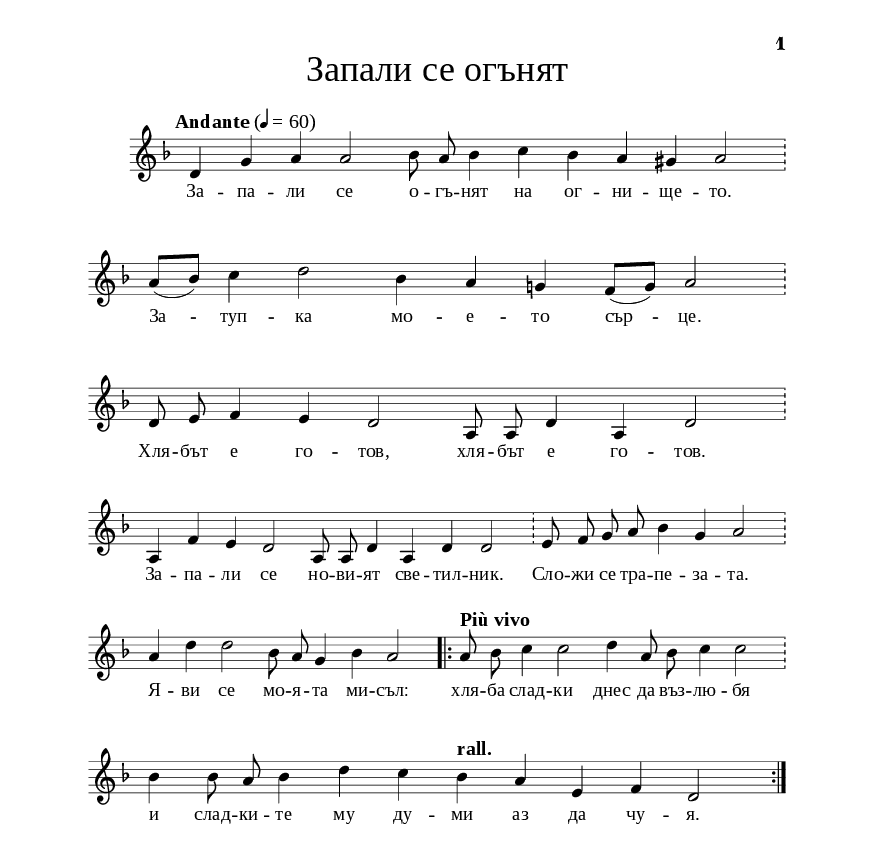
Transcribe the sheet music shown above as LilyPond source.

\version "2.24.4"

% include paper part and global functions
\include "include/globals.ily"

\bookpart {
  \label #'ref097
  \tocItem \markup "Запали се огънят"
  \include "include/bookpart-paper.ily"
  \score {
    \include "include/score-layout.ily"

    \new Voice \absolute  {
      \clef treble
      \key d \minor
      \tempoFunc "Andante" 4 "60"
      \omit Score.TimeSignature
      \cadenzaOn % allows custom bar lines
      \autoBeamOff

      d'4 g'4 a' a'2 bes'8 a' bes'4 c'' bes' a'4 gis' a'2 \bar"!" \break

      a'8 [( bes' )]  c''4 d''2  bes'4 a' g' f'8 [( g' )]  a'2 \bar"!" \break

      d'8 e' f'4 e' d'2 a8 a d'4 a d'2 \bar"!" \break

      a4  f'4 e' d'2 a8 a d'4 a d'4 d'2  \bar"!"

      e'8 f' g' a' bes'4 g' a'2 \bar"!" \break

      a'4 d''4 d''2 bes'8 a' g'4 bes'4 a'2

      \bar ".|:" \tempo "Più vivo" a'8 bes' c''4 c''2 d''4 a'8 bes' c''4 c''2  \bar "!"\break

      bes'4  bes'8 a' bes'4 d''  c''4 \tempo"rall." bes' a' e' f'4 d'2 \bar ":|."
    }

    \addlyrics {
      За -- па --
      ли се о -- гъ -- нят на ог -- ни -- ще -- то.
      За -- туп -- ка мо -- е -- то сър -- це. Хля --
      бът е го -- тов, хля -- бът е го -- тов. За --
      па -- ли се но -- ви -- ят све -- тил -- ник.
      Сло -- жи се тра -- пе -- за -- та. Я -- ви се
      мо -- я -- та ми -- съл: хля -- ба слад -- ки
      днес да въз -- лю -- бя и слад -- ки -- те му
      ду -- ми аз да чу -- я.
    }

    \header {
      title = \titleFunc #'ref_desc_9 "Запали се огънят" "Zapali se ogănjat"
    }

    \midi{}

  } % score

} % bookpart
